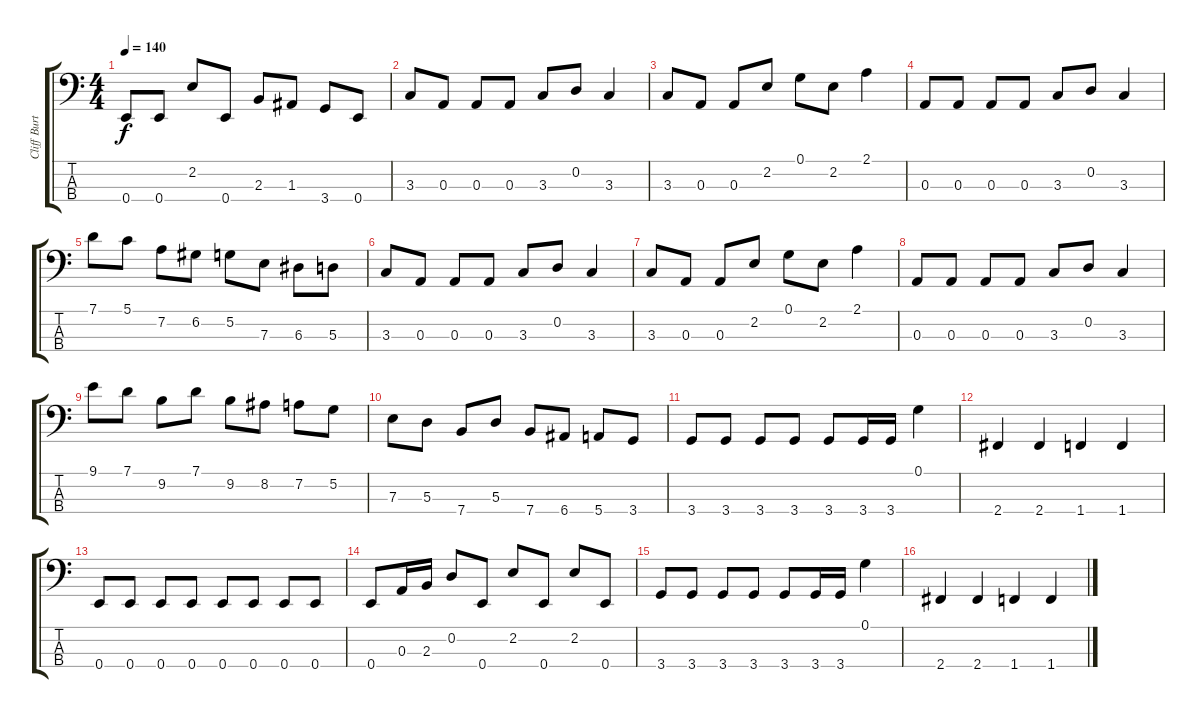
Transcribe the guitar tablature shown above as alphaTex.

\track ("Cliff Burton" "Cliff Burt") {instrument electricbassfinger}
\staff {score tabs}
\tuning (G2 D2 A1 E1) {hide}
\ts (4 4)
\tempo 140
\clef f4
\ks c
0.4.8{dy f} 0.4.8 2.2.8 0.4.8 2.3.8 1.3.8 3.4.8 0.4.8 |
3.3.8 0.3.8 0.3.8 0.3.8 3.3.8 0.2.8 3.3.4 |
3.3.8 0.3.8 0.3.8 2.2.8 0.1.8 2.2.8 2.1.4 |
0.3.8 0.3.8 0.3.8 0.3.8 3.3.8 0.2.8 3.3.4 |
7.1.8 5.1.8 7.2.8 6.2.8 5.2.8 7.3.8 6.3.8 5.3.8 |
3.3.8 0.3.8 0.3.8 0.3.8 3.3.8 0.2.8 3.3.4 |
3.3.8 0.3.8 0.3.8 2.2.8 0.1.8 2.2.8 2.1.4 |
0.3.8 0.3.8 0.3.8 0.3.8 3.3.8 0.2.8 3.3.4 |
9.1.8 7.1.8 9.2.8 7.1.8 9.2.8 8.2.8 7.2.8 5.2.8 |
7.3.8 5.3.8 7.4.8 5.3.8 7.4.8 6.4.8 5.4.8 3.4.8 |
3.4.8 3.4.8 3.4.8 3.4.8 3.4.8 3.4.16 3.4.16 0.1.4 |
2.4.4 2.4.4 1.4.4 1.4.4 |
0.4.8 0.4.8 0.4.8 0.4.8 0.4.8 0.4.8 0.4.8 0.4.8 |
0.4.8 0.3.16 2.3.16 0.2.8 0.4.8 2.2.8 0.4.8 2.2.8 0.4.8 |
3.4.8 3.4.8 3.4.8 3.4.8 3.4.8 3.4.16 3.4.16 0.1.4 |
2.4.4 2.4.4 1.4.4 1.4.4
